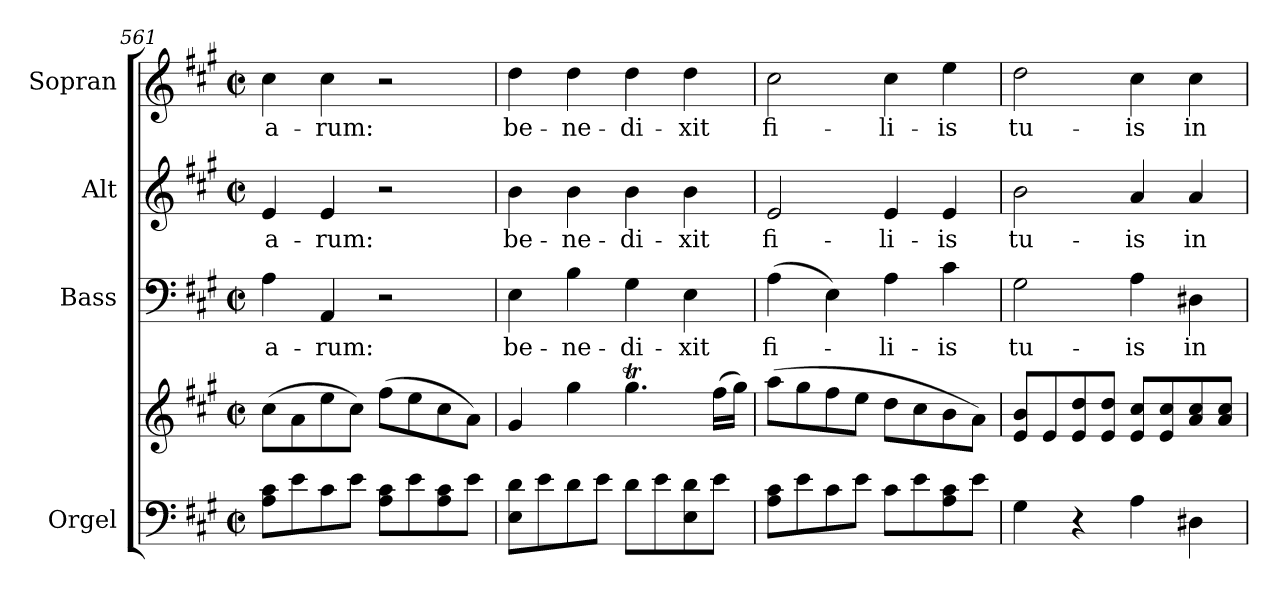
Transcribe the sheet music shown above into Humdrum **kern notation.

**kern	**kern	**kern	**text	**kern	**text	**kern	**text
*part4	*part4	*part3	*part3	*part2	*part2	*part1	*part1
*staff5	*staff4	*staff3	*staff3	*staff2	*staff2	*staff1	*staff1
*I"Orgel	*	*I"Bass	*	*I"Alt	*	*I"Sopran	*
*I'Org.	*	*I'B.	*	*I'A.	*	*I'S.	*
*clefF4	*clefG2	*clefF4	*	*clefG2	*	*clefG2	*
*k[f#c#g#]	*k[f#c#g#]	*k[f#c#g#]	*	*k[f#c#g#]	*	*k[f#c#g#]	*
*A:	*A:	*A:	*	*A:	*	*A:	*
*M2/2	*M2/2	*M2/2	*	*M2/2	*	*M2/2	*
*met(c|)	*met(c|)	*met(c|)	*	*met(c|)	*	*met(c|)	*
=561	=561	=561	=561	=561	=561	=561	=561
!	!	!	!LO:LY:b	!	!LO:LY:b	!	!LO:LY:b
8A\ 8c#\L	(>8cc#\L	4A\	-a-	4e/	-a-	4cc#\	-a-
8e\	8a\	.	.	.	.	.	.
!	!	!	!LO:LY:b	!	!LO:LY:b	!	!LO:LY:b
8c#\	8ee\	4AA/	-rum:	4e/	-rum:	4cc#\	-rum:
8e\J	8cc#\J)	.	.	.	.	.	.
8A\ 8c#\L	(>8ff#\L	2r	.	2r	.	2r	.
8e\	8ee\	.	.	.	.	.	.
8A\ 8c#\	8cc#\	.	.	.	.	.	.
8e\J	8a\J)	.	.	.	.	.	.
=562	=562	=562	=562	=562	=562	=562	=562
!	!	!	!LO:LY:b	!	!LO:LY:b	!	!LO:LY:b
8E\ 8d\L	4g#/	4E\	be-	4b\	be-	4dd\	be-
8e\	.	.	.	.	.	.	.
!	!	!	!LO:LY:b	!	!LO:LY:b	!	!LO:LY:b
8d\	4gg#\	4B\	-ne-	4b\	-ne-	4dd\	-ne-
8e\J	.	.	.	.	.	.	.
!	!	!	!LO:LY:b	!	!LO:LY:b	!	!LO:LY:b
8d\L	4.gg#t\	4G#\	-di-	4b\	-di-	4dd\	-di-
8e\	.	.	.	.	.	.	.
!	!	!	!LO:LY:b	!	!LO:LY:b	!	!LO:LY:b
8E\ 8d\	.	4E\	-xit	4b\	-xit	4dd\	-xit
8e\J	(>16ff#\LL	.	.	.	.	.	.
.	16gg#\JJ)	.	.	.	.	.	.
=563	=563	=563	=563	=563	=563	=563	=563
!	!	!	!LO:LY:b	!	!LO:LY:b	!	!LO:LY:b
8A\ 8c#\L	(>8aa\L	(>4A\	fi-	2e/	fi-	2cc#\	fi-
8e\	8gg#\	.	.	.	.	.	.
8c#\	8ff#\	4E\)	.	.	.	.	.
8e\J	8ee\J	.	.	.	.	.	.
!	!	!	!LO:LY:b	!	!LO:LY:b	!	!LO:LY:b
8c#\L	8dd\L	4A\	-li-	4e/	-li-	4cc#\	-li-
8e\	8cc#\	.	.	.	.	.	.
!	!	!	!LO:LY:b	!	!LO:LY:b	!	!LO:LY:b
8A\ 8c#\	8b\	4c#\	-is	4e/	-is	4ee\	-is
8e\J	8a\J)	.	.	.	.	.	.
!!LO:LB:g=z
=564	=564	=564	=564	=564	=564	=564	=564
!	!	!	!LO:LY:b	!	!LO:LY:b	!	!LO:LY:b
4G#\	8e/ 8b/L	2G#\	tu-	2b\	tu-	2dd\	tu-
.	8e/	.	.	.	.	.	.
4r	8e/ 8dd/	.	.	.	.	.	.
.	8e/ 8dd/J	.	.	.	.	.	.
!	!	!	!LO:LY:b	!	!LO:LY:b	!	!LO:LY:b
4A\	8e/ 8cc#/L	4A\	-is	4a/	-is	4cc#\	-is
.	8e/ 8cc#/	.	.	.	.	.	.
!	!	!	!LO:LY:b	!	!LO:LY:b	!	!LO:LY:b
4D#X\	8a/ 8cc#/	4D#X\	in	4a/	in	4cc#\	in
.	8a/ 8cc#/J	.	.	.	.	.	.
=	=	=	=	=	=	=	=
*-	*-	*-	*-	*-	*-	*-	*-
